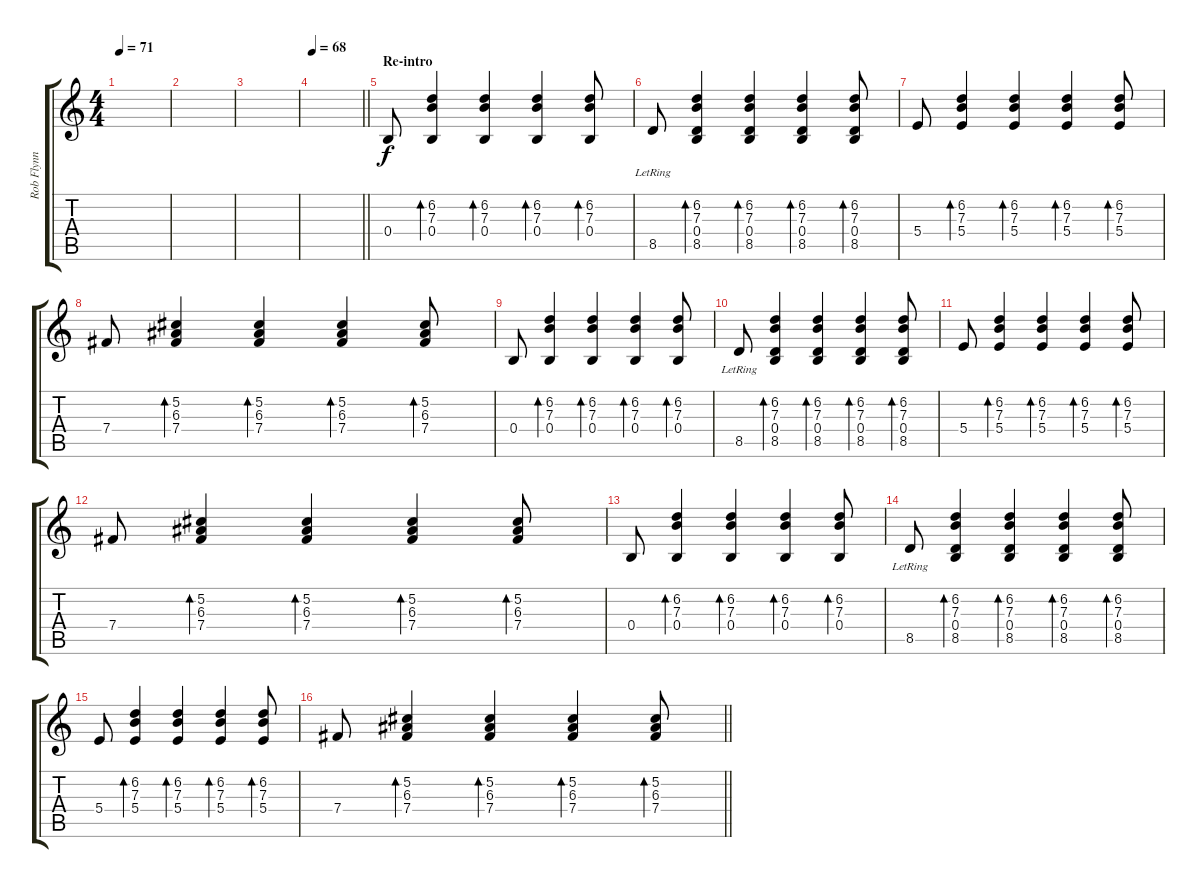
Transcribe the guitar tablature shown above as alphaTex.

\track ("Rob Flynn - Acoustic guitar" "Rob Flynn ") {instrument acousticguitarsteel}
\staff {score tabs}
\tuning (Db4 Ab3 E3 B2 Gb2 B1) {hide}
\ts (4 4)
\tempo 71
\clef g2
\ks c
|
|
|
\tempo 68
\barLineRight lightlight
|
\section ("" "Re-intro")
0.4.8 (6.2 7.3 0.4).4{bd 120} (6.2 7.3 0.4).4{bd 120} (6.2 7.3 0.4).4{bd 120} (6.2 7.3 0.4).8{bd 120} |
8.5{lr}.8 (6.2 7.3 0.4 8.5).4{bd 120} (6.2 7.3 0.4 8.5).4{bd 120} (6.2 7.3 0.4 8.5).4{bd 120} (6.2 7.3 0.4 8.5).8{bd 120} |
5.4.8 (6.2 7.3 5.4).4{bd 120} (6.2 7.3 5.4).4{bd 120} (6.2 7.3 5.4).4{bd 120} (6.2 7.3 5.4).8{bd 120} |
7.4.8 (5.2 6.3 7.4).4{bd 120} (5.2 6.3 7.4).4{bd 120} (5.2 6.3 7.4).4{bd 120} (5.2 6.3 7.4).8{bd 120} |
0.4.8 (6.2 7.3 0.4).4{bd 120} (6.2 7.3 0.4).4{bd 120} (6.2 7.3 0.4).4{bd 120} (6.2 7.3 0.4).8{bd 120} |
8.5{lr}.8 (6.2 7.3 0.4 8.5).4{bd 120} (6.2 7.3 0.4 8.5).4{bd 120} (6.2 7.3 0.4 8.5).4{bd 120} (6.2 7.3 0.4 8.5).8{bd 120} |
5.4.8 (6.2 7.3 5.4).4{bd 120} (6.2 7.3 5.4).4{bd 120} (6.2 7.3 5.4).4{bd 120} (6.2 7.3 5.4).8{bd 120} |
7.4.8 (5.2 6.3 7.4).4{bd 120} (5.2 6.3 7.4).4{bd 120} (5.2 6.3 7.4).4{bd 120} (5.2 6.3 7.4).8{bd 120} |
0.4.8 (6.2 7.3 0.4).4{bd 120} (6.2 7.3 0.4).4{bd 120} (6.2 7.3 0.4).4{bd 120} (6.2 7.3 0.4).8{bd 120} |
8.5{lr}.8 (6.2 7.3 0.4 8.5).4{bd 120} (6.2 7.3 0.4 8.5).4{bd 120} (6.2 7.3 0.4 8.5).4{bd 120} (6.2 7.3 0.4 8.5).8{bd 120} |
5.4.8 (6.2 7.3 5.4).4{bd 120} (6.2 7.3 5.4).4{bd 120} (6.2 7.3 5.4).4{bd 120} (6.2 7.3 5.4).8{bd 120} |
\barLineRight lightlight
7.4.8 (5.2 6.3 7.4).4{bd 120} (5.2 6.3 7.4).4{bd 120} (5.2 6.3 7.4).4{bd 120} (5.2 6.3 7.4).8{bd 120}
